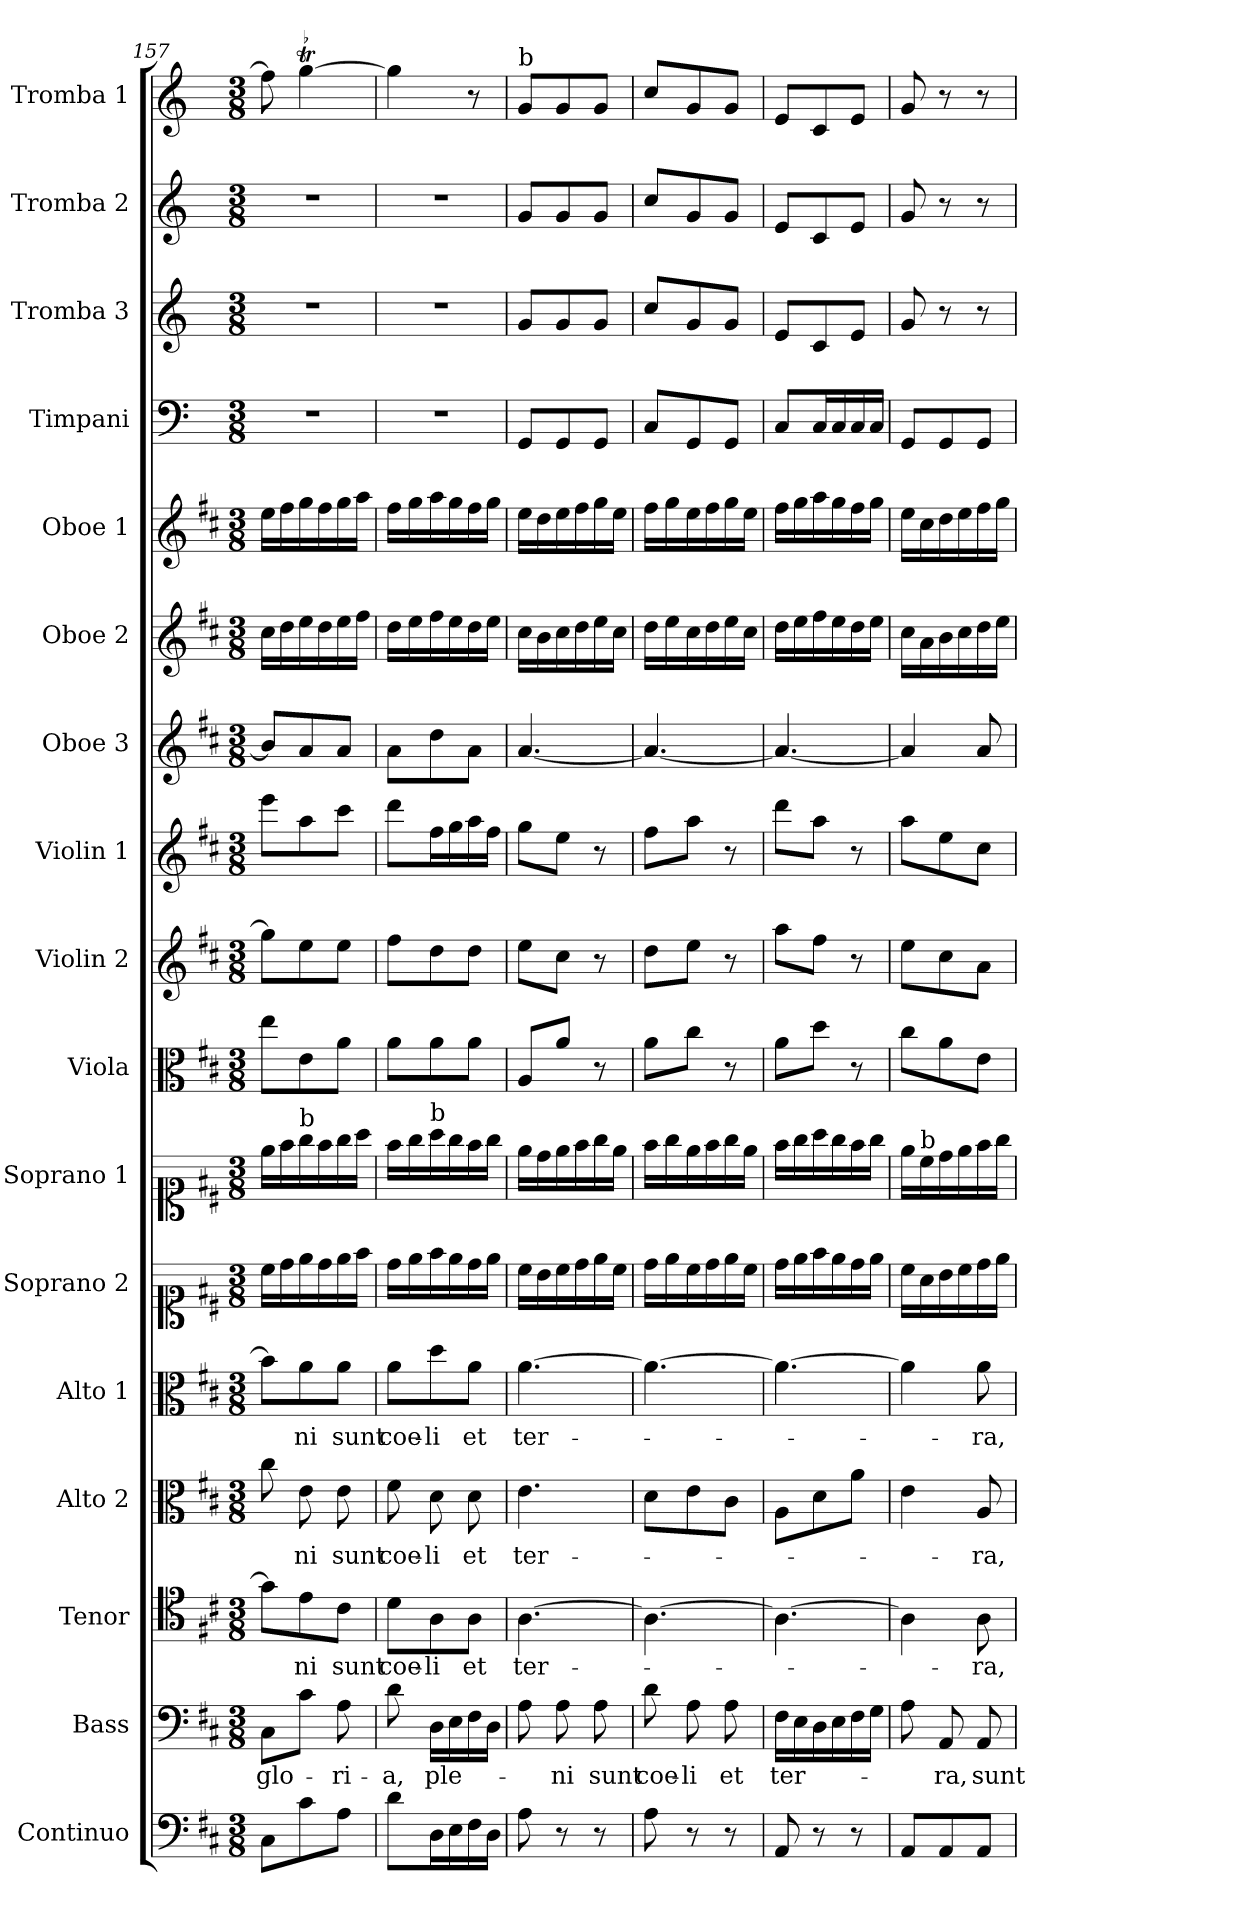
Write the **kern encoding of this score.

**kern	**kern	**text	**kern	**text	**kern	**text	**kern	**text	**kern	**kern	**kern	**kern	**kern	**kern	**kern	**kern	**kern	**kern	**kern	**kern
*part17	*part16	*part16	*part15	*part15	*part14	*part14	*part13	*part13	*part12	*part11	*part10	*part9	*part8	*part7	*part6	*part5	*part4	*part3	*part2	*part1
*staff17	*staff16	*staff16	*staff15	*staff15	*staff14	*staff14	*staff13	*staff13	*staff12	*staff11	*staff10	*staff9	*staff8	*staff7	*staff6	*staff5	*staff4	*staff3	*staff2	*staff1
*I"Continuo	*I"Bass	*	*I"Tenor	*	*I"Alto 2	*	*I"Alto 1	*	*I"Soprano 2	*I"Soprano 1	*I"Viola	*I"Violin 2	*I"Violin 1	*I"Oboe 3	*I"Oboe 2	*I"Oboe 1	*I"Timpani	*I"Tromba 3	*I"Tromba 2	*I"Tromba 1
*I'Cont	*I'B	*	*I'T	*	*I'A 2	*	*I'A 1	*	*I'S 2	*I'S 1	*I'Vla	*I'Vln 2	*I'Vln 1	*I'Ob 3	*I'Ob 2	*I'Ob 1	*I'Timp	*I'Tr 3	*I'Tr 2	*I'Tr 1
*clefF4	*clefF4	*	*clefC4	*	*clefC3	*	*clefC3	*	*clefC1	*clefC1	*clefC3	*clefG2	*clefG2	*clefG2	*clefG2	*clefG2	*clefF4	*clefG2	*clefG2	*clefG2
*	*	*	*	*	*	*	*	*	*	*	*	*	*	*	*	*	*ITrd-1c-2	*ITrd-1c-2	*ITrd-1c-2	*ITrd-1c-2
*k[f#c#]	*k[f#c#]	*	*k[f#c#]	*	*k[f#c#]	*	*k[f#c#]	*	*k[f#c#]	*k[f#c#]	*k[f#c#]	*k[f#c#]	*k[f#c#]	*k[f#c#]	*k[f#c#]	*k[f#c#]	*k[f#c#]	*k[f#c#]	*k[f#c#]	*k[f#c#]
*M3/8	*M3/8	*	*M3/8	*	*M3/8	*	*M3/8	*	*M3/8	*M3/8	*M3/8	*M3/8	*M3/8	*M3/8	*M3/8	*M3/8	*M3/8	*M3/8	*M3/8	*M3/8
=157	=157	=157	=157	=157	=157	=157	=157	=157	=157	=157	=157	=157	=157	=157	=157	=157	=157	=157	=157	=157
!	!	!LO:LY:b	!	!	!	!	!	!	!	!	!	!	!	!	!	!	!	!	!	!
8C#\L	8C#\L	glo-	8g\L]	.	8cc#\	.	8b\L]	.	16cc#\LL	16ee\LL	8ee\L	8gg\L]	8eee\L	8b/L]	16cc#\LL	16ee\LL	4.r	4.r	4.r	8gg\]
.	.	.	.	.	.	.	.	.	16dd\	16ff#\	.	.	.	.	16dd\	16ff#\	.	.	.	.
!	!	!	!	!	!	!	!	!	!	!LO:TX:a:t=b	!	!	!	!	!	!	!	!	!	!
!	!	!	!	!LO:LY:b	!	!LO:LY:b	!	!LO:LY:b	!	!	!	!	!	!	!	!	!	!	!	!
8c#\	8c#\J	.	8e\	-ni	8e\	-ni	8a\	-ni	16ee\	16gg\	8e\	8ee\	8aa\	8a/	16ee\	16gg\	.	.	.	[4aat\
.	.	.	.	.	.	.	.	.	16dd\	16ff#\	.	.	.	.	16dd\	16ff#\	.	.	.	.
!	!	!LO:LY:b	!	!LO:LY:b	!	!LO:LY:b	!	!LO:LY:b	!	!	!	!	!	!	!	!	!	!	!	!
8A\J	8A\	-ri-	8c#\J	sunt	8e\	sunt	8a\J	sunt	16ee\	16gg\	8a\J	8ee\J	8ccc#\J	8a/J	16ee\	16gg\	.	.	.	.
.	.	.	.	.	.	.	.	.	16ff#\JJ	16aa\JJ	.	.	.	.	16ff#\JJ	16aa\JJ	.	.	.	.
=158	=158	=158	=158	=158	=158	=158	=158	=158	=158	=158	=158	=158	=158	=158	=158	=158	=158	=158	=158	=158
!	!	!LO:LY:b	!	!LO:LY:b	!	!LO:LY:b	!	!LO:LY:b	!	!	!	!	!	!	!	!	!	!	!	!
8d\L	8d\	-a,	8d\L	coe-	8f#\	coe-	8a\L	coe-	16dd\LL	16ff#\LL	8a\L	8ff#\L	8ddd\L	8a\L	16dd\LL	16ff#\LL	4.r	4.r	4.r	4aa\]
.	.	.	.	.	.	.	.	.	16ee\	16gg\	.	.	.	.	16ee\	16gg\	.	.	.	.
!	!	!	!	!	!	!	!	!	!	!LO:TX:a:t=b	!	!	!	!	!	!	!	!	!	!
!	!	!LO:LY:b	!	!LO:LY:b	!	!LO:LY:b	!	!LO:LY:b	!	!	!	!	!	!	!	!	!	!	!	!
16D\L	16D\LL	ple-	8A\	-li	8d\	-li	8dd\	-li	16ff#\	16aa\	8a\	8dd\	16ff#\L	8dd\	16ff#\	16aa\	.	.	.	.
16E\	16E\	.	.	.	.	.	.	.	16ee\	16gg\	.	.	16gg\	.	16ee\	16gg\	.	.	.	.
!	!	!	!	!LO:LY:b	!	!LO:LY:b	!	!LO:LY:b	!	!	!	!	!	!	!	!	!	!	!	!
16F#\	16F#\	.	8A\J	et	8d\	et	8a\J	et	16dd\	16ff#\	8a\J	8dd\J	16aa\	8a\J	16dd\	16ff#\	.	.	.	8r
16D\JJ	16D\JJ	.	.	.	.	.	.	.	16ee\JJ	16gg\JJ	.	.	16ff#\JJ	.	16ee\JJ	16gg\JJ	.	.	.	.
=159	=159	=159	=159	=159	=159	=159	=159	=159	=159	=159	=159	=159	=159	=159	=159	=159	=159	=159	=159	=159
!	!	!	!	!	!	!	!	!	!	!	!	!	!	!	!	!	!	!	!	!LO:TX:a:t=b
!	!	!	!	!LO:LY:b	!	!LO:LY:b	!	!LO:LY:b	!	!	!	!	!	!	!	!	!	!	!	!
8A\	8A\	.	[4.A\	ter-	4.e\	ter-	[4.a\	ter-	16cc#\LL	16ee\LL	8A/L	8ee\L	8gg\L	[4.a/	16cc#\LL	16ee\LL	8AA/L	8a/L	8a/L	8a/L
.	.	.	.	.	.	.	.	.	16b\	16dd\	.	.	.	.	16b\	16dd\	.	.	.	.
!	!	!LO:LY:b	!	!	!	!	!	!	!	!	!	!	!	!	!	!	!	!	!	!
8r	8A\	-ni	.	.	.	.	.	.	16cc#\	16ee\	8a\J	8cc#\J	8ee\J	.	16cc#\	16ee\	8AA/	8a/	8a/	8a/
.	.	.	.	.	.	.	.	.	16dd\	16ff#\	.	.	.	.	16dd\	16ff#\	.	.	.	.
!	!	!LO:LY:b	!	!	!	!	!	!	!	!	!	!	!	!	!	!	!	!	!	!
8r	8A\	sunt	.	.	.	.	.	.	16ee\	16gg\	8r	8r	8r	.	16ee\	16gg\	8AA/J	8a/J	8a/J	8a/J
.	.	.	.	.	.	.	.	.	16cc#\JJ	16ee\JJ	.	.	.	.	16cc#\JJ	16ee\JJ	.	.	.	.
=160	=160	=160	=160	=160	=160	=160	=160	=160	=160	=160	=160	=160	=160	=160	=160	=160	=160	=160	=160	=160
!	!	!LO:LY:b	!	!	!	!	!	!	!	!	!	!	!	!	!	!	!	!	!	!
8A\	8d\	coe-	4.A\_	.	8d\L	.	4.a\_	.	16dd\LL	16ff#\LL	8a\L	8dd\L	8ff#\L	4.a/_	16dd\LL	16ff#\LL	8D/L	8dd/L	8dd/L	8dd/L
.	.	.	.	.	.	.	.	.	16ee\	16gg\	.	.	.	.	16ee\	16gg\	.	.	.	.
!	!	!LO:LY:b	!	!	!	!	!	!	!	!	!	!	!	!	!	!	!	!	!	!
8r	8A\	-li	.	.	8e\	.	.	.	16cc#\	16ee\	8cc#\J	8ee\J	8aa\J	.	16cc#\	16ee\	8AA/	8a/	8a/	8a/
.	.	.	.	.	.	.	.	.	16dd\	16ff#\	.	.	.	.	16dd\	16ff#\	.	.	.	.
!	!	!LO:LY:b	!	!	!	!	!	!	!	!	!	!	!	!	!	!	!	!	!	!
8r	8A\	et	.	.	8c#\J	.	.	.	16ee\	16gg\	8r	8r	8r	.	16ee\	16gg\	8AA/J	8a/J	8a/J	8a/J
.	.	.	.	.	.	.	.	.	16cc#\JJ	16ee\JJ	.	.	.	.	16cc#\JJ	16ee\JJ	.	.	.	.
!!LO:PB:g=z
=161	=161	=161	=161	=161	=161	=161	=161	=161	=161	=161	=161	=161	=161	=161	=161	=161	=161	=161	=161	=161
!	!	!LO:LY:b	!	!	!	!	!	!	!	!	!	!	!	!	!	!	!	!	!	!
8AA/	16F#\LL	ter-	4.A\_	.	8A\L	.	4.a\_	.	16dd\LL	16ff#\LL	8a\L	8aa\L	8ddd\L	4.a/_	16dd\LL	16ff#\LL	8D/L	8f#/L	8f#/L	8f#/L
.	16E\	.	.	.	.	.	.	.	16ee\	16gg\	.	.	.	.	16ee\	16gg\	.	.	.	.
8r	16D\	.	.	.	8d\	.	.	.	16ff#\	16aa\	8dd\J	8ff#\J	8aa\J	.	16ff#\	16aa\	16D/L	8d/	8d/	8d/
.	16E\	.	.	.	.	.	.	.	16ee\	16gg\	.	.	.	.	16ee\	16gg\	16D/	.	.	.
8r	16F#\	.	.	.	8a\J	.	.	.	16dd\	16ff#\	8r	8r	8r	.	16dd\	16ff#\	16D/	8f#/J	8f#/J	8f#/J
.	16G\JJ	.	.	.	.	.	.	.	16ee\JJ	16gg\JJ	.	.	.	.	16ee\JJ	16gg\JJ	16D/JJ	.	.	.
=162	=162	=162	=162	=162	=162	=162	=162	=162	=162	=162	=162	=162	=162	=162	=162	=162	=162	=162	=162	=162
8AA/L	8A\	.	4A\]	.	4e\	.	4a\]	.	16cc#\LL	16ee\LL	8cc#\L	8ee\L	8aa\L	4a/]	16cc#\LL	16ee\LL	8AA/L	8a/	8a/	8a/
!	!	!	!	!	!	!	!	!	!	!LO:TX:a:t=b	!	!	!	!	!	!	!	!	!	!
.	.	.	.	.	.	.	.	.	16a\	16cc#\	.	.	.	.	16a\	16cc#\	.	.	.	.
!	!	!LO:LY:b	!	!	!	!	!	!	!	!	!	!	!	!	!	!	!	!	!	!
8AA/	8AA/	-ra,	.	.	.	.	.	.	16b\	16dd\	8a\	8cc#\	8ee\	.	16b\	16dd\	8AA/	8r	8r	8r
.	.	.	.	.	.	.	.	.	16cc#\	16ee\	.	.	.	.	16cc#\	16ee\	.	.	.	.
!	!	!LO:LY:b	!	!LO:LY:b	!	!LO:LY:b	!	!LO:LY:b	!	!	!	!	!	!	!	!	!	!	!	!
8AA/J	8AA/	sunt	8A\	-ra,	8A/	-ra,	8a\	-ra,	16dd\	16ff#\	8e\J	8a\J	8cc#\J	8a/	16dd\	16ff#\	8AA/J	8r	8r	8r
.	.	.	.	.	.	.	.	.	16ee\JJ	16gg\JJ	.	.	.	.	16ee\JJ	16gg\JJ	.	.	.	.
=	=	=	=	=	=	=	=	=	=	=	=	=	=	=	=	=	=	=	=	=
*-	*-	*-	*-	*-	*-	*-	*-	*-	*-	*-	*-	*-	*-	*-	*-	*-	*-	*-	*-	*-
